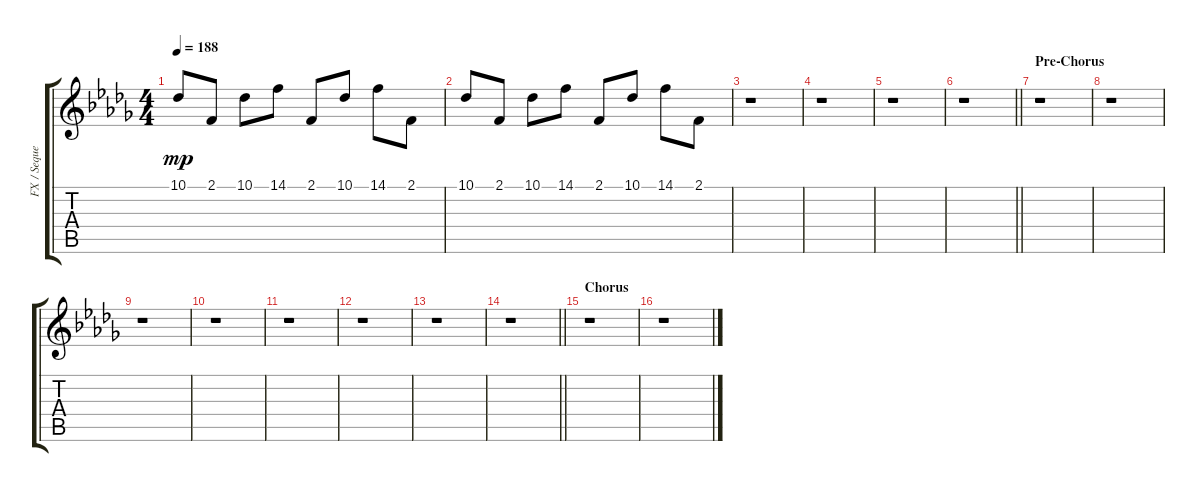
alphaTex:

\track ("FX / Sequencer II" "FX / Seque") {instrument lead1square}
\staff {score tabs}
\tuning (Eb4 Bb3 Gb3 Db3 Ab2 Db2) {hide}
\ts (4 4)
\tempo 188
\clef g2
\ks db
10.1.8{dy mp} 2.1.8 10.1.8 14.1.8 2.1.8 10.1.8 14.1.8 2.1.8 |
10.1.8 2.1.8 10.1.8 14.1.8 2.1.8 10.1.8 14.1.8 2.1.8 |
r.1 |
r.1 |
r.1 |
\barLineRight lightlight
r.1 |
\section ("" "Pre-Chorus")
r.1 |
r.1 |
r.1 |
r.1 |
r.1 |
r.1 |
r.1 |
\barLineRight lightlight
r.1 |
\section ("" "Chorus")
r.1 |
r.1
